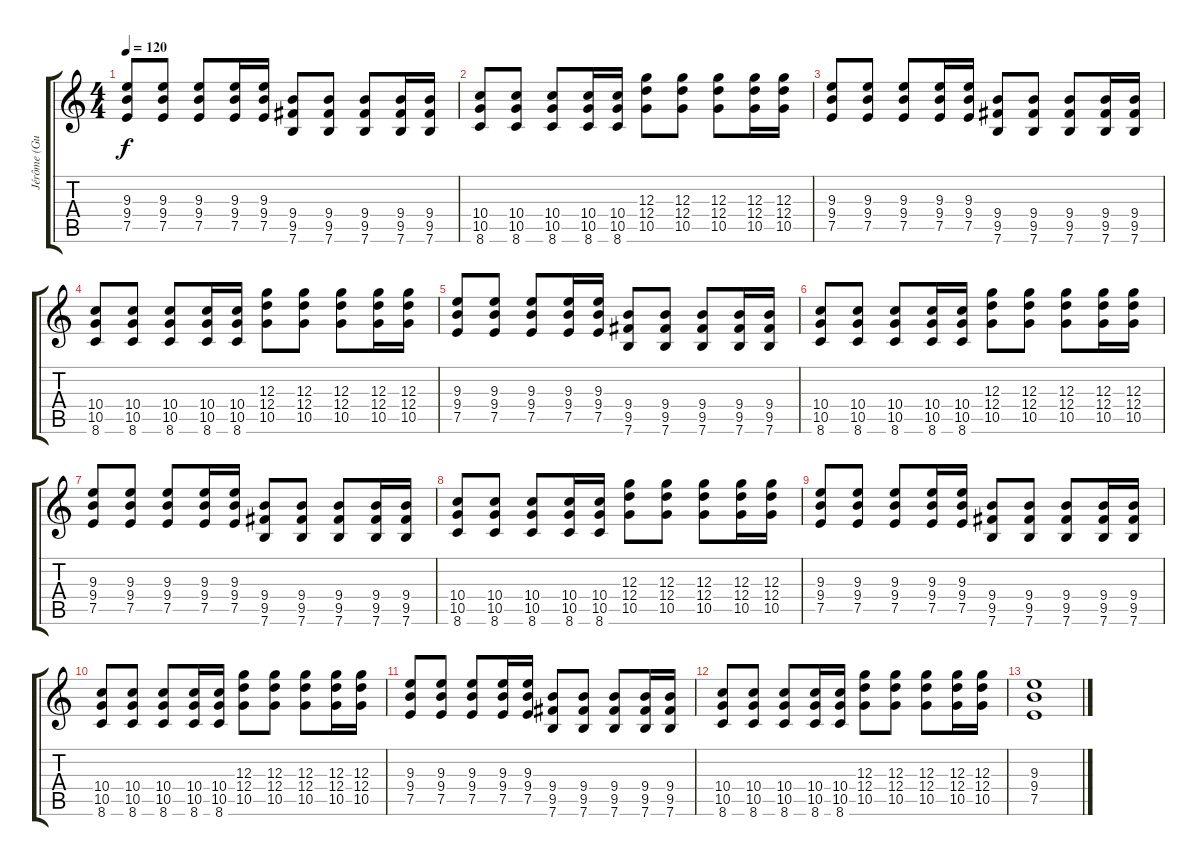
\track ("Jérôme (Guitare)" "Jérôme (Gu") {instrument electricguitarclean}
\staff {score tabs}
\tuning (E4 B3 G3 D3 A2 E2) {hide}
\ts (4 4)
\tempo 120
\clef g2
\ks c
(9.3 9.4 7.5).8{dy f} (9.3 9.4 7.5).8 (9.3 9.4 7.5).8 (9.3 9.4 7.5).16 (9.3 9.4 7.5).16 (9.4 9.5 7.6).8 (9.4 9.5 7.6).8 (9.4 9.5 7.6).8 (9.4 9.5 7.6).16 (9.4 9.5 7.6).16 |
(10.4 10.5 8.6).8 (10.4 10.5 8.6).8 (10.4 10.5 8.6).8 (10.4 10.5 8.6).16 (10.4 10.5 8.6).16 (12.3 12.4 10.5).8 (12.3 12.4 10.5).8 (12.3 12.4 10.5).8 (12.3 12.4 10.5).16 (12.3 12.4 10.5).16 |
(9.3 9.4 7.5).8 (9.3 9.4 7.5).8 (9.3 9.4 7.5).8 (9.3 9.4 7.5).16 (9.3 9.4 7.5).16 (9.4 9.5 7.6).8 (9.4 9.5 7.6).8 (9.4 9.5 7.6).8 (9.4 9.5 7.6).16 (9.4 9.5 7.6).16 |
(10.4 10.5 8.6).8 (10.4 10.5 8.6).8 (10.4 10.5 8.6).8 (10.4 10.5 8.6).16 (10.4 10.5 8.6).16 (12.3 12.4 10.5).8 (12.3 12.4 10.5).8 (12.3 12.4 10.5).8 (12.3 12.4 10.5).16 (12.3 12.4 10.5).16 |
(9.3 9.4 7.5).8 (9.3 9.4 7.5).8 (9.3 9.4 7.5).8 (9.3 9.4 7.5).16 (9.3 9.4 7.5).16 (9.4 9.5 7.6).8 (9.4 9.5 7.6).8 (9.4 9.5 7.6).8 (9.4 9.5 7.6).16 (9.4 9.5 7.6).16 |
(10.4 10.5 8.6).8 (10.4 10.5 8.6).8 (10.4 10.5 8.6).8 (10.4 10.5 8.6).16 (10.4 10.5 8.6).16 (12.3 12.4 10.5).8 (12.3 12.4 10.5).8 (12.3 12.4 10.5).8 (12.3 12.4 10.5).16 (12.3 12.4 10.5).16 |
(9.3 9.4 7.5).8 (9.3 9.4 7.5).8 (9.3 9.4 7.5).8 (9.3 9.4 7.5).16 (9.3 9.4 7.5).16 (9.4 9.5 7.6).8 (9.4 9.5 7.6).8 (9.4 9.5 7.6).8 (9.4 9.5 7.6).16 (9.4 9.5 7.6).16 |
(10.4 10.5 8.6).8 (10.4 10.5 8.6).8 (10.4 10.5 8.6).8 (10.4 10.5 8.6).16 (10.4 10.5 8.6).16 (12.3 12.4 10.5).8 (12.3 12.4 10.5).8 (12.3 12.4 10.5).8 (12.3 12.4 10.5).16 (12.3 12.4 10.5).16 |
(9.3 9.4 7.5).8 (9.3 9.4 7.5).8 (9.3 9.4 7.5).8 (9.3 9.4 7.5).16 (9.3 9.4 7.5).16 (9.4 9.5 7.6).8 (9.4 9.5 7.6).8 (9.4 9.5 7.6).8 (9.4 9.5 7.6).16 (9.4 9.5 7.6).16 |
(10.4 10.5 8.6).8 (10.4 10.5 8.6).8 (10.4 10.5 8.6).8 (10.4 10.5 8.6).16 (10.4 10.5 8.6).16 (12.3 12.4 10.5).8 (12.3 12.4 10.5).8 (12.3 12.4 10.5).8 (12.3 12.4 10.5).16 (12.3 12.4 10.5).16 |
(9.3 9.4 7.5).8 (9.3 9.4 7.5).8 (9.3 9.4 7.5).8 (9.3 9.4 7.5).16 (9.3 9.4 7.5).16 (9.4 9.5 7.6).8 (9.4 9.5 7.6).8 (9.4 9.5 7.6).8 (9.4 9.5 7.6).16 (9.4 9.5 7.6).16 |
(10.4 10.5 8.6).8 (10.4 10.5 8.6).8 (10.4 10.5 8.6).8 (10.4 10.5 8.6).16 (10.4 10.5 8.6).16 (12.3 12.4 10.5).8 (12.3 12.4 10.5).8 (12.3 12.4 10.5).8 (12.3 12.4 10.5).16 (12.3 12.4 10.5).16 |
(9.3 9.4 7.5).1
